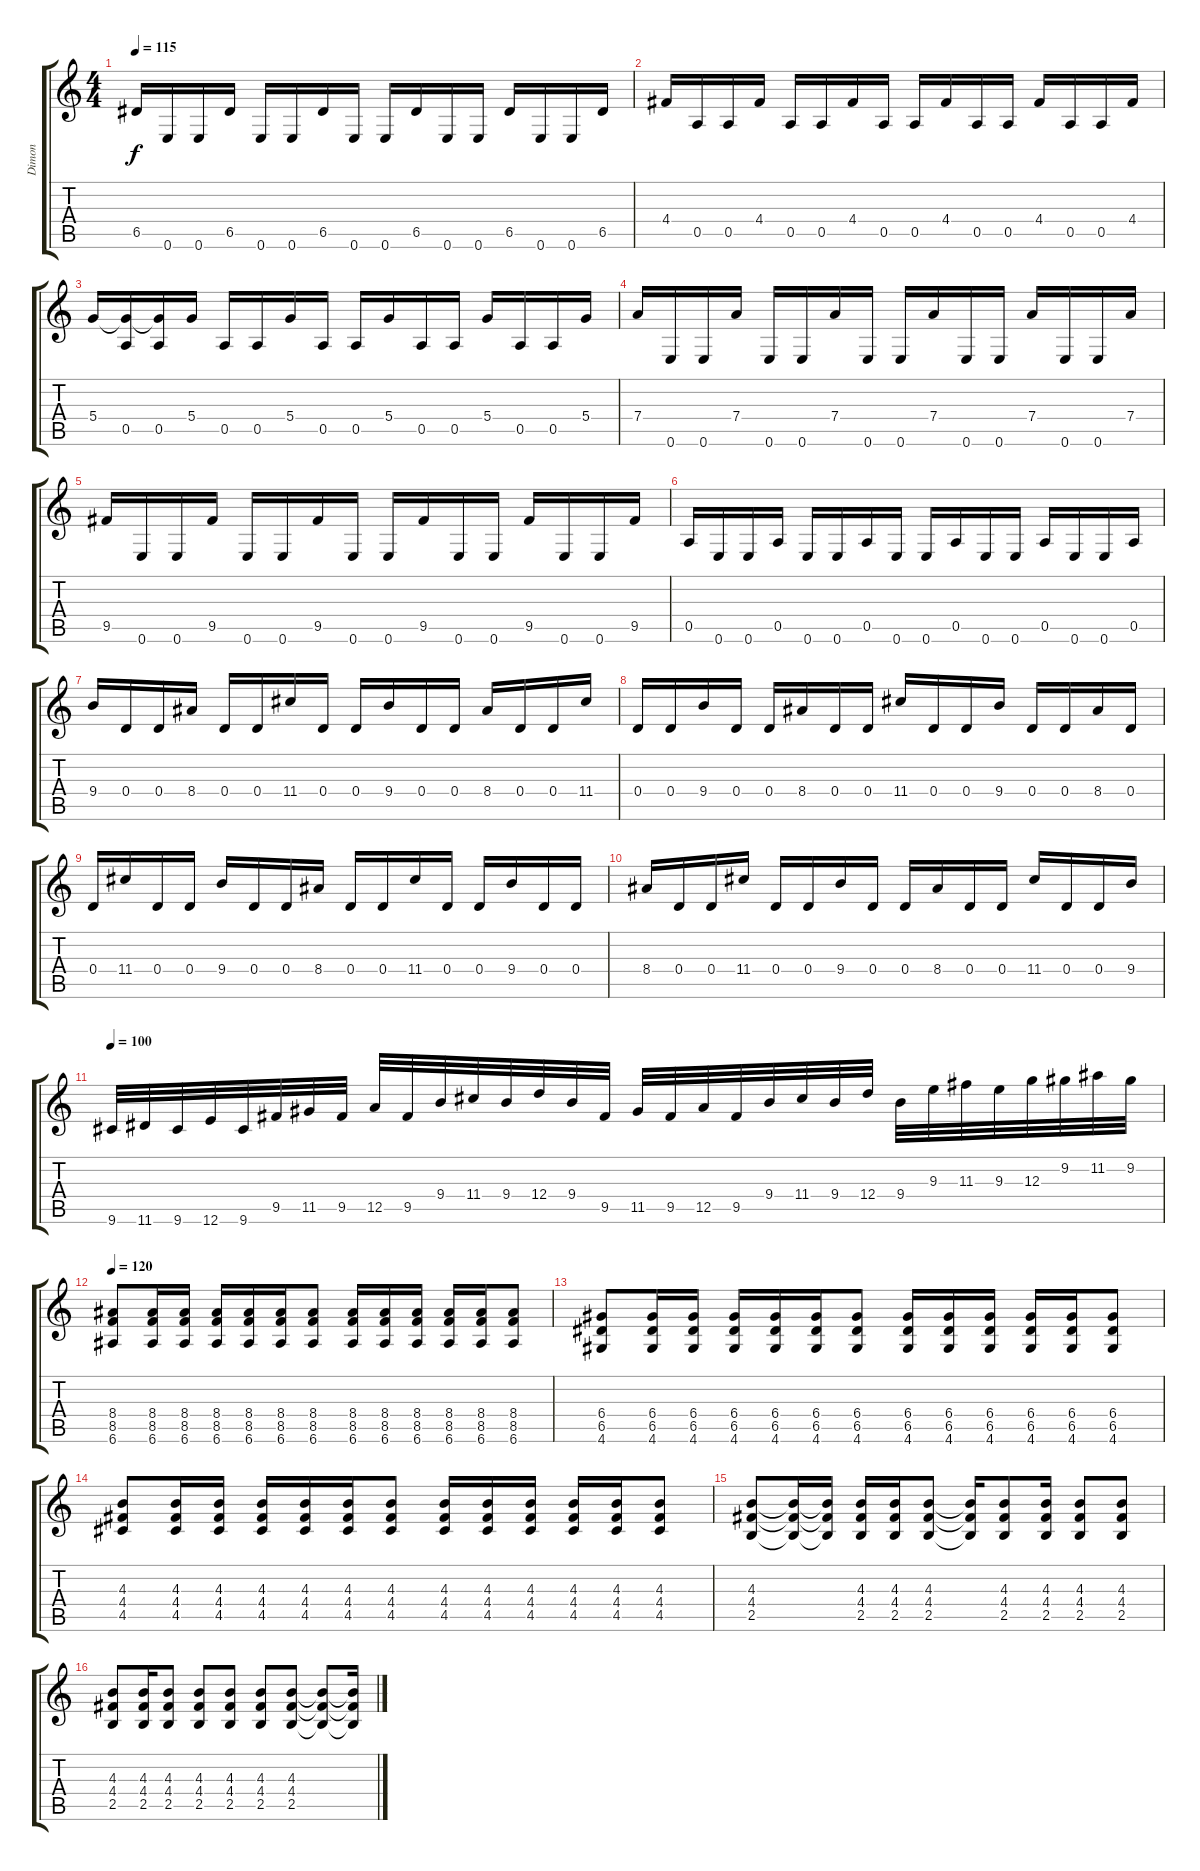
\track ("Dimon" "Dimon") {instrument distortionguitar}
\staff {score tabs}
\tuning (E4 B3 G3 D3 A2 E2) {hide}
\ts (4 4)
\tempo 115
\clef g2
\ks c
6.5.16{dy f} 0.6.16 0.6.16 6.5.16 0.6.16 0.6.16 6.5.16 0.6.16 0.6.16 6.5.16 0.6.16 0.6.16 6.5.16 0.6.16 0.6.16 6.5.16 |
4.4.16 0.5.16 0.5.16 4.4.16 0.5.16 0.5.16 4.4.16 0.5.16 0.5.16 4.4.16 0.5.16 0.5.16 4.4.16 0.5.16 0.5.16 4.4.16 |
5.4.16 (5.4{t} 0.5).16 (5.4{t} 0.5).16 5.4.16 0.5.16 0.5.16 5.4.16 0.5.16 0.5.16 5.4.16 0.5.16 0.5.16 5.4.16 0.5.16 0.5.16 5.4.16 |
7.4.16 0.6.16 0.6.16 7.4.16 0.6.16 0.6.16 7.4.16 0.6.16 0.6.16 7.4.16 0.6.16 0.6.16 7.4.16 0.6.16 0.6.16 7.4.16 |
9.5.16 0.6.16 0.6.16 9.5.16 0.6.16 0.6.16 9.5.16 0.6.16 0.6.16 9.5.16 0.6.16 0.6.16 9.5.16 0.6.16 0.6.16 9.5.16 |
0.5.16 0.6.16 0.6.16 0.5.16 0.6.16 0.6.16 0.5.16 0.6.16 0.6.16 0.5.16 0.6.16 0.6.16 0.5.16 0.6.16 0.6.16 0.5.16 |
9.4.16 0.4.16 0.4.16 8.4.16 0.4.16 0.4.16 11.4.16 0.4.16 0.4.16 9.4.16 0.4.16 0.4.16 8.4.16 0.4.16 0.4.16 11.4.16 |
0.4.16 0.4.16 9.4.16 0.4.16 0.4.16 8.4.16 0.4.16 0.4.16 11.4.16 0.4.16 0.4.16 9.4.16 0.4.16 0.4.16 8.4.16 0.4.16 |
0.4.16 11.4.16 0.4.16 0.4.16 9.4.16 0.4.16 0.4.16 8.4.16 0.4.16 0.4.16 11.4.16 0.4.16 0.4.16 9.4.16 0.4.16 0.4.16 |
8.4.16 0.4.16 0.4.16 11.4.16 0.4.16 0.4.16 9.4.16 0.4.16 0.4.16 8.4.16 0.4.16 0.4.16 11.4.16 0.4.16 0.4.16 9.4.16 |
\tempo 100
9.6.32 11.6.32 9.6.32 12.6.32 9.6.32 9.5.32 11.5.32 9.5.32 12.5.32 9.5.32 9.4.32 11.4.32 9.4.32 12.4.32 9.4.32 9.5.32 11.5.32 9.5.32 12.5.32 9.5.32 9.4.32 11.4.32 9.4.32 12.4.32 9.4.32 9.3.32 11.3.32 9.3.32 12.3.32 9.2.32 11.2.32 9.2.32 |
\tempo 120
(8.4 8.5 6.6).8 (8.4 8.5 6.6).16 (8.4 8.5 6.6).16 (8.4 8.5 6.6).16 (8.4 8.5 6.6).16 (8.4 8.5 6.6).16 (8.4 8.5 6.6).8 (8.4 8.5 6.6).16 (8.4 8.5 6.6).16 (8.4 8.5 6.6).16 (8.4 8.5 6.6).16 (8.4 8.5 6.6).16 (8.4 8.5 6.6).8 |
(6.4 6.5 4.6).8 (6.4 6.5 4.6).16 (6.4 6.5 4.6).16 (6.4 6.5 4.6).16 (6.4 6.5 4.6).16 (6.4 6.5 4.6).16 (6.4 6.5 4.6).8 (6.4 6.5 4.6).16 (6.4 6.5 4.6).16 (6.4 6.5 4.6).16 (6.4 6.5 4.6).16 (6.4 6.5 4.6).16 (6.4 6.5 4.6).8 |
(4.3 4.4 4.5).8 (4.3 4.4 4.5).16 (4.3 4.4 4.5).16 (4.3 4.4 4.5).16 (4.3 4.4 4.5).16 (4.3 4.4 4.5).16 (4.3 4.4 4.5).8 (4.3 4.4 4.5).16 (4.3 4.4 4.5).16 (4.3 4.4 4.5).16 (4.3 4.4 4.5).16 (4.3 4.4 4.5).16 (4.3 4.4 4.5).8 |
(4.3 4.4 2.5).8 (4.3{t} 4.4{t} 2.5{t}).16 (4.3{t} 4.4{t} 2.5{t}).16 (4.3 4.4 2.5).16 (4.3 4.4 2.5).16 (4.3 4.4 2.5).8 (4.3{t} 4.4{t} 2.5{t}).16 (4.3 4.4 2.5).8 (4.3 4.4 2.5).16 (4.3 4.4 2.5).8 (4.3 4.4 2.5).8 |
(4.3 4.4 2.5).8 (4.3 4.4 2.5).16 (4.3 4.4 2.5).8 (4.3 4.4 2.5).8 (4.3 4.4 2.5).8 (4.3 4.4 2.5).8 (4.3 4.4 2.5).8 (4.3{t} 4.4{t} 2.5{t}).8 (4.3{t} 4.4{t} 2.5{t}).16
